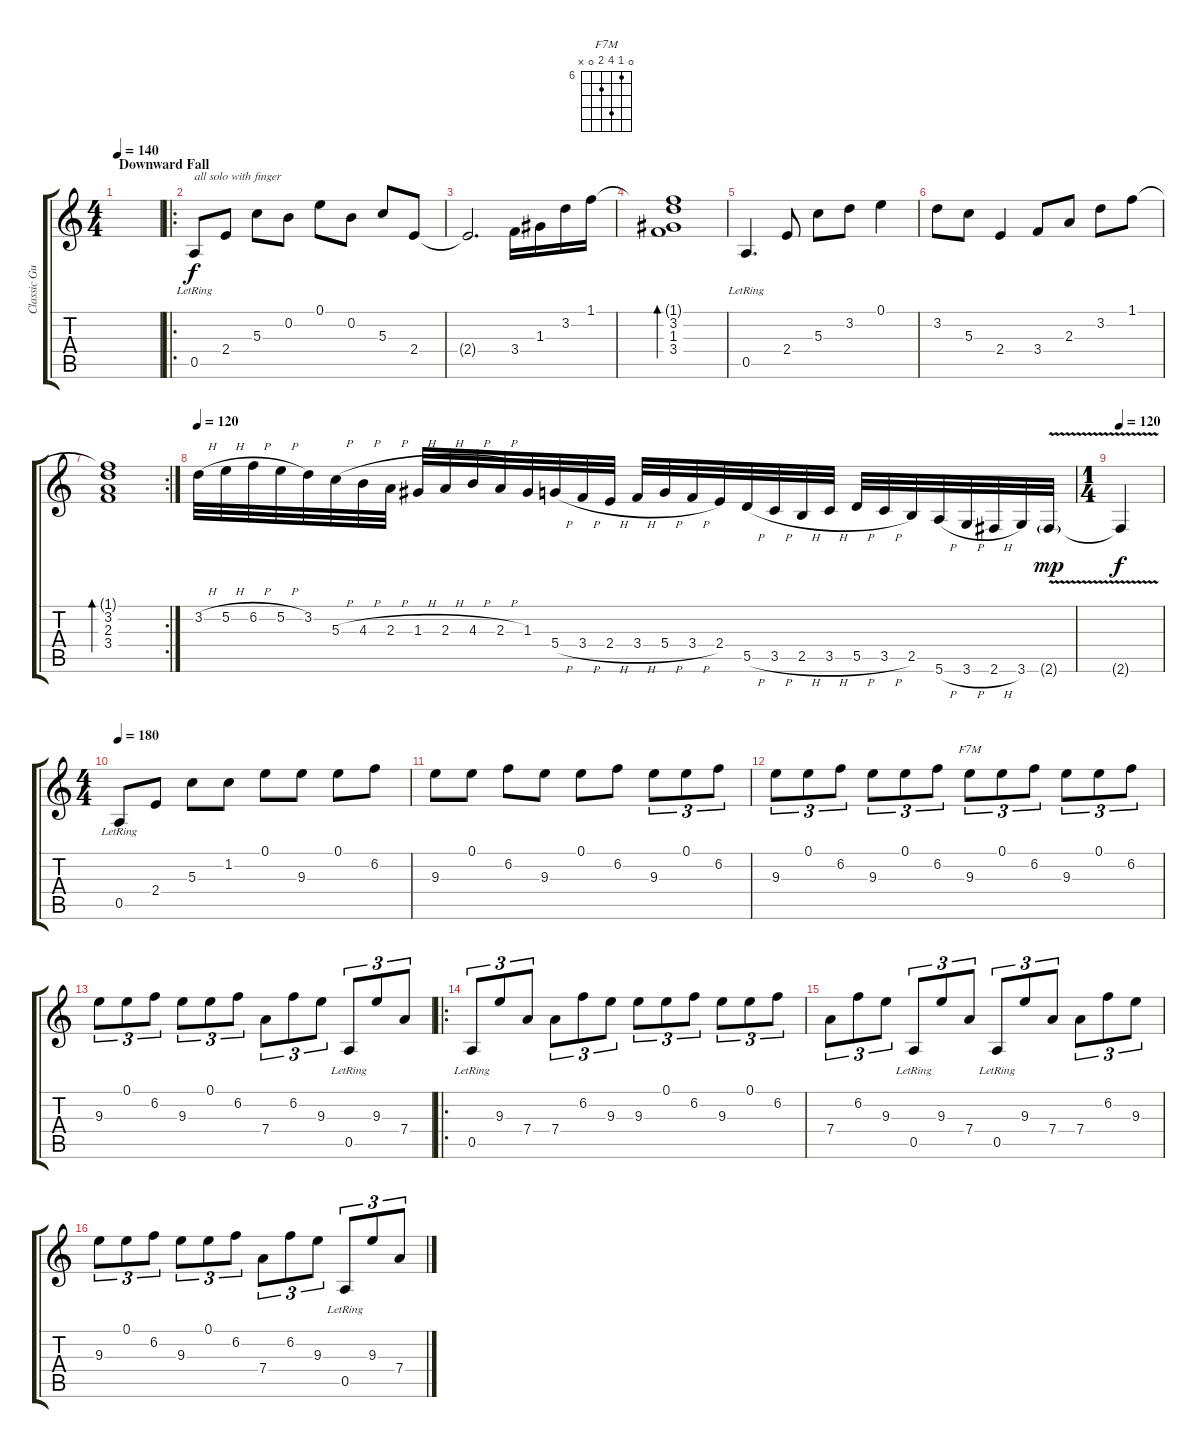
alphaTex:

\track ("Classic Guitar" "Classic Gu") {instrument acousticguitarnylon}
\staff {score tabs}
\tuning (E4 B3 G3 D3 A2 E2) {hide}
\chord ("F7M" 0 6 9 7 0 x) {firstfret 6}
\ts (4 4)
\section ("" "Downward Fall")
\tempo 140
\clef g2
\ks c
|
\ro
0.5{lr}.8{txt "all solo with finger"} 2.4.8 5.3.8 0.2.8 0.1.8 0.2.8 5.3.8 2.4.8 |
2.4{t}.2{d} 3.4.16 1.3.16 3.2.16 1.1.16 |
(1.1{t} 3.2 1.3 3.4).1{bd 480} |
0.5{lr}.4{d} 2.4.8 5.3.8 3.2.8 0.1.4 |
3.2.8 5.3.8 2.4.4 3.4.8 2.3.8 3.2.8 1.1.8 |
\rc 2
(1.1{t} 3.2 2.3 3.4).1{bd 480} |
\tempo 120
3.2{h}.32 5.2{h}.32 6.2{h}.32 5.2{h}.32 3.2.32 5.3{h}.32 4.3{h}.32 2.3{h}.32 1.3{h}.32 2.3{h}.32 4.3{h}.32 2.3{h}.32 1.3.32 5.4{h}.32 3.4{h}.32 2.4{h}.32 3.4{h}.32 5.4{h}.32 3.4{h}.32 2.4.32 5.5{h}.32 3.5{h}.32 2.5{h}.32 3.5{h}.32 5.5{h}.32 3.5{h}.32 2.5.32 5.6{h}.32 3.6{h}.32 2.6{h}.32 3.6.32 2.6{v g}.32{dy mp} |
\ts (1 4)
\tempo 120
2.6{t}.4{dy f} |
\ts (4 4)
\tempo 180
0.5{lr}.8 2.4.8 5.3.8 1.2.8 0.1.8 9.3.8 0.1.8 6.2.8 |
9.3.8 0.1.8 6.2.8 9.3.8 0.1.8 6.2.8 9.3.8{tu (3 2)} 0.1.8{tu (3 2)} 6.2.8{tu (3 2)} |
9.3.8{tu (3 2)} 0.1.8{tu (3 2)} 6.2.8{tu (3 2)} 9.3.8{tu (3 2)} 0.1.8{tu (3 2)} 6.2.8{tu (3 2)} 9.3.8{tu (3 2) ch "F7M"} 0.1.8{tu (3 2)} 6.2.8{tu (3 2)} 9.3.8{tu (3 2)} 0.1.8{tu (3 2)} 6.2.8{tu (3 2)} |
9.3.8{tu (3 2)} 0.1.8{tu (3 2)} 6.2.8{tu (3 2)} 9.3.8{tu (3 2)} 0.1.8{tu (3 2)} 6.2.8{tu (3 2)} 7.4.8{tu (3 2)} 6.2.8{tu (3 2)} 9.3.8{tu (3 2)} 0.5{lr}.8{tu (3 2)} 9.3.8{tu (3 2)} 7.4.8{tu (3 2)} |
\ro
0.5{lr}.8{tu (3 2)} 9.3.8{tu (3 2)} 7.4.8{tu (3 2)} 7.4.8{tu (3 2)} 6.2.8{tu (3 2)} 9.3.8{tu (3 2)} 9.3.8{tu (3 2)} 0.1.8{tu (3 2)} 6.2.8{tu (3 2)} 9.3.8{tu (3 2)} 0.1.8{tu (3 2)} 6.2.8{tu (3 2)} |
7.4.8{tu (3 2)} 6.2.8{tu (3 2)} 9.3.8{tu (3 2)} 0.5{lr}.8{tu (3 2)} 9.3.8{tu (3 2)} 7.4.8{tu (3 2)} 0.5{lr}.8{tu (3 2)} 9.3.8{tu (3 2)} 7.4.8{tu (3 2)} 7.4.8{tu (3 2)} 6.2.8{tu (3 2)} 9.3.8{tu (3 2)} |
9.3.8{tu (3 2)} 0.1.8{tu (3 2)} 6.2.8{tu (3 2)} 9.3.8{tu (3 2)} 0.1.8{tu (3 2)} 6.2.8{tu (3 2)} 7.4.8{tu (3 2)} 6.2.8{tu (3 2)} 9.3.8{tu (3 2)} 0.5{lr}.8{tu (3 2)} 9.3.8{tu (3 2)} 7.4.8{tu (3 2)}
